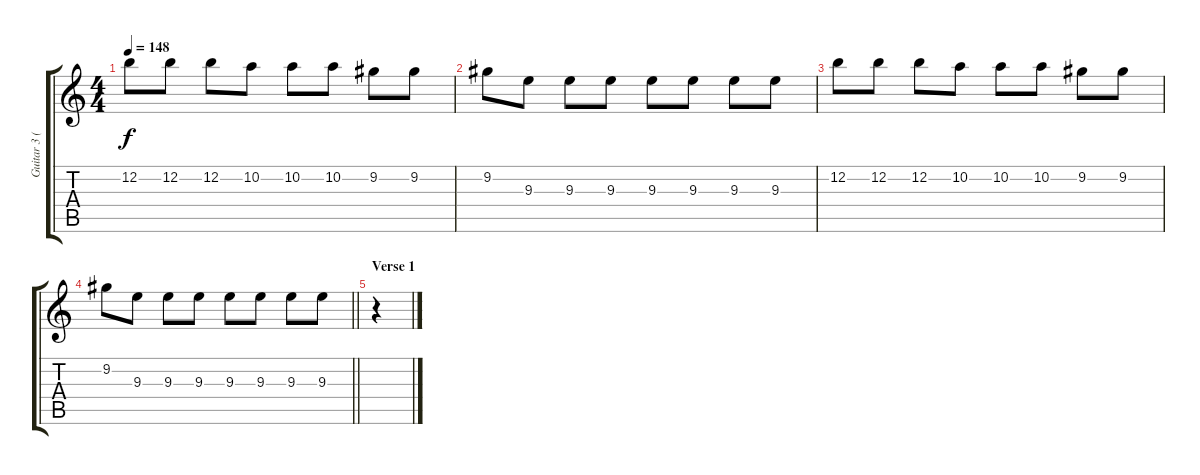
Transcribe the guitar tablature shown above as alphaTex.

\track ("Guitar 3 (Not Played Live)" "Guitar 3 (") {instrument overdrivenguitar}
\staff {score tabs}
\tuning (E4 B3 G3 D3 A2 E2) {hide}
\ts (4 4)
\tempo 148
\clef g2
\ks c
12.2.8{dy f} 12.2.8 12.2.8 10.2.8 10.2.8 10.2.8 9.2.8 9.2.8 |
9.2.8 9.3.8 9.3.8 9.3.8 9.3.8 9.3.8 9.3.8 9.3.8 |
12.2.8 12.2.8 12.2.8 10.2.8 10.2.8 10.2.8 9.2.8 9.2.8 |
\barLineRight lightlight
9.2.8 9.3.8 9.3.8 9.3.8 9.3.8 9.3.8 9.3.8 9.3.8 |
\section ("" "Verse 1")
r.4
